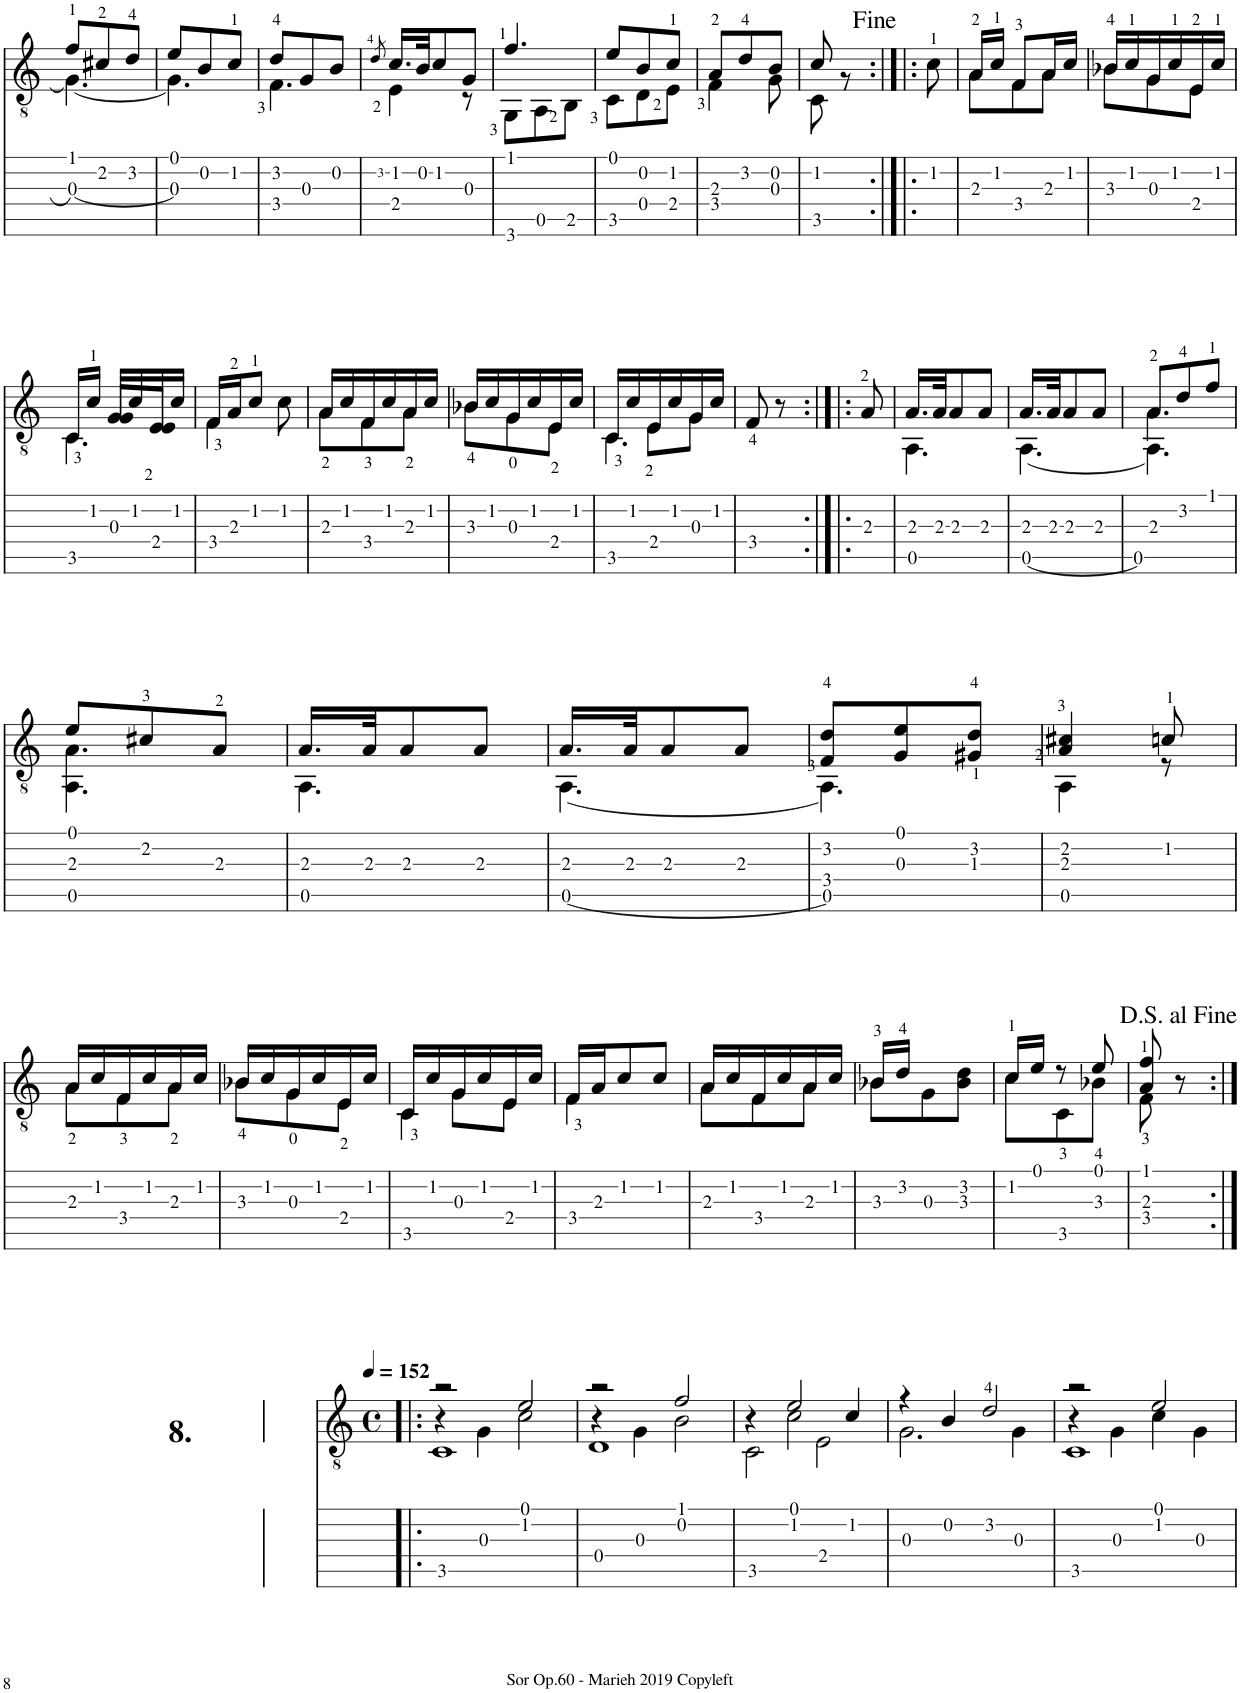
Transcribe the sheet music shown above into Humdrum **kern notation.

**kern	**kern
*part2	*part1
*staff2	*staff1
*I"Guitare classique (Tablature)	*I"Classical Guitar
!!LO:PB:g=z
*	*clefGv2
*k[]	*k[]
*M3/8	*M3/8
=10	=10
*^	*^
8fL	4.G_	8f/L	4.G\_
8c#X	.	8c#X/	.
8dJ	.	8d/J	.
=11	=11	=11	=11
8eL	4.G]	8e/L	4.G\]
8B	.	8B/	.
8cJ	.	8c/J	.
=12	=12	=12	=12
8dL	4.F	8d/L	4.F\
8G	.	8G/	.
8BJ	.	8B/J	.
=13	=13	=13	=13
qd	.	8qd/	.
16.cLL	4E	16.c/LL	4E\
32BJk	.	32B/JK	.
8c	.	8c/	.
8GJ	8r	8G/J	8r
=14	=14	=14	=14
4.f	8GGL	4.f/	8GG\L
.	8AA	.	8AA\
.	8BBJ	.	8BB\J
=15	=15	=15	=15
8eL	8CL	8e/L	8C\L
8B	8D	8B/	8D\
8cJ	8EJ	8c/J	8E\J
=16	=16	=16	=16
8AL	4F	8A/L	4F\
8d	.	8d/	.
8BJ	8G	8B/J	8G\
=17	=17	=17	=17
8c	8C	8c/	8C\
8ryy	8r	8ryy	8r
*v	*v	*	*
*	*v	*v
=17X4:|!|:	=17X4:|!|:
8c	8c\
=18	=18
*^	*^
16ALL	8r	16A/LL	8A\L
16cJ	.	16c/JJ	.
8F	8r	8F/L	8F\
16AL	8r	16A/L	8A\J
16cJJ	.	16c/JJ	.
=19	=19	=19	=19
16B-XLL	8r	16B-X/LL	8B-\L
16c	.	16c/	.
16G	8r	16G/	8G\
16c	.	16c/	.
16E	8r	16E/	8E\J
16cJJ	.	16c/JJ	.
!!LO:LB:g=z
=20	=20	=20	=20
*	*^	*	*^
16CLL	8ryy	4.C	16C/LL	8ryy	4.C\
16c	.	.	16c/JJ	.	.
16G	8r	.	16G/LL	8G/L	.
16c	.	.	16c/	.	.
16E<	8r	.	16E</	8E/J	.
16cJJ	.	.	16c/JJ	.	.
*	*v	*v	*	*	*
*	*	*	*v	*v
=21	=21	=21	=21
16FLL	4r	16F/LL	4F\
16AJ	.	16A/J	.
8c	.	8c/J	.
8cJ	8ryy	8c\	8ryy
=22	=22	=22	=22
16ALL	8r	16A/LL	8A\L
16c	.	16c/	.
16F	8r	16F/	8F\
16c	.	16c/	.
16A	8r	16A/	8A\J
16cJJ	.	16c/JJ	.
=23	=23	=23	=23
16B-XLL	8r	16B-X/LL	8B-\L
16c	.	16c/	.
16G	8r	16G/	8G\
16c	.	16c/	.
16E	8r	16E/	8E\J
16cJJ	.	16c/JJ	.
=24	=24	=24	=24
*	*^	*	*^
16CLL	8ryy	4.C	16C/LL	8ryy	4.C\
16c	.	.	16c/	.	.
16E	8r	.	16E/	8E\L	.
16c	.	.	16c/	.	.
16G	8r	.	16G/	8G\J	.
16cJJ	.	.	16c/JJ	.	.
*v	*v	*v	*	*	*
*	*v	*v	*v
=25	=25
8F<	8F</
8r	8r
=25X5:|!|:	=25X5:|!|:
8A	8A/
=26	=26
*^	*^
16.ALL	4.AA	16.A/LL	4.AA\
32AJk	.	32A/JK	.
8A	.	8A/	.
8AJ	.	8A/J	.
=27	=27	=27	=27
16.ALL	[4.AA	16.A/LL	[4.AA\
32AJk	.	32A/JK	.
8A	.	8A/	.
8AJ	.	8A/J	.
=28	=28	=28	=28
*	*^	*	*^
8AL	4.r	4.AA]	8A/L	4.A\	4.AA\]
8d	.	.	8d/	.	.
8fJ	.	.	8f/J	.	.
*	*v	*v	*	*	*
*	*	*	*v	*v
!!LO:LB:g=z
=29	=29	=29	=29
8eL	4.AA 4.A	8e/L	4.AA\ 4.A\
8c#X	.	8c#X/	.
8AJ	.	8A/J	.
=30	=30	=30	=30
16.ALL	4.AA	16.A/LL	4.AA\
32AJk	.	32A/JK	.
8A	.	8A/	.
8AJ	.	8A/J	.
=31	=31	=31	=31
16.ALL	[4.AA	16.A/LL	[4.AA\
32AJk	.	32A/JK	.
8A	.	8A/	.
8AJ	.	8A/J	.
=32	=32	=32	=32
8F\ 8d\L	4.AA]	8F/ 8d/L	4.AA\]
8G\ 8e\	.	8G/ 8e/	.
8G#X\ 8d\J	.	8G#X/ 8d/J	.
=33	=33	=33	=33
4A 4c#X	4AA	4A/ 4c#X/	4AA\
8cn	8r	8cn/	8r
!!LO:LB:g=z	!!
=34	=34	=34	=34
16ALL	8r	16A/LL	8A\L
16c	.	16c/	.
16F	8r	16F/	8F\
16c	.	16c/	.
16A	8r	16A/	8A\J
16cJJ	.	16c/JJ	.
=35	=35	=35	=35
16B-XLL	8r	16B-X/LL	8B-\L
16c	.	16c/	.
16G	8r	16G/	8G\
16c	.	16c/	.
16E	8r	16E/	8E\J
16cJJ	.	16c/JJ	.
=36	=36	=36	=36
*	*^	*	*^
16CLL	8ryy	4r	16C/LL	8ryy	4C\
16c	.	.	16c/	.	.
16G	8r	.	16G/	8G\L	.
16c	.	.	16c/	.	.
16E	8r	8ryy	16E/	8E\J	8ryy
16cJJ	.	.	16c/JJ	.	.
*	*v	*v	*	*	*
*	*	*	*v	*v
=37	=37	=37	=37
16FLL	4r	16F/LL	4F\
16AJ	.	16A/J	.
8c	.	8c/	.
8cJ	8ryy	8c/J	8ryy
=38	=38	=38	=38
16ALL	8r	16A/LL	8A\L
16c	.	16c/	.
16F	8r	16F/	8F\
16c	.	16c/	.
16A	8r	16A/	8A\J
16cJJ	.	16c/JJ	.
=39	=39	=39	=39
16B-XLL	8r	16B-X/LL	8B-\L
16dJJ	.	16d/JJ	.
4ryy	8GL	4ryy	8G\
.	8B-\ 8d\J	.	8B-\ 8d\J
=40	=40	=40	=40
16cLL	8r	16c/LL	8c\L
16eJJ	.	16e/JJ	.
8r	8CL	8r	8C\
8e	8B-XJ	8e/	8B-X\J
=41	=41	=41	=41
8A 8f	8F	8A/ 8f/	8F\
8r	8ryy	8r	8ryy
*v	*v	*	*
*	*v	*v
!!LO:LB:g=z
=1:|!	=1:|!
*stria6	*
*M4/4	*M4/4
*met(c)	*met(c)
1r	1r
=2	=2
1r	1r
=3!|:	=3!|:
*M4/4	*M4/4
*met(c)	*met(c)
*	*MM152
*^	*^
*	*^	*	*^
!	!	!	!LO:TX:a:B:t=8.	!	!
2r	4r	1C	2r	4r	1C
.	4G	.	.	4G\	.
2e	2c	.	2e/	2c\	.
=4	=4	=4	=4	=4	=4
2r	4r	1D	2r	4r	1D
.	4G	.	.	4G\	.
2f	2B	.	2f/	2B\	.
=5	=5	=5	=5	=5	=5
4ryy	4r	2C	4ryy	4r	2C\
2e	2c	.	2e/	2c\	.
.	.	2E	.	.	2E\
4c	4ryy	.	4c/	4ryy	.
*	*v	*v	*	*	*
*	*	*	*v	*v
=6	=6	=6	=6
4r	2.G	4r	2.G\
4B	.	4B/	.
2d	.	2d/	.
.	4G	.	4G\
=7	=7	=7	=7
*	*^	*	*^
2r	4r	1C	2r	4r	1C
.	4G	.	.	4G\	.
2e	4c	.	2e/	4c\	.
.	4G	.	.	4G\	.
*v	*v	*v	*	*	*
*	*v	*v	*v
=	=
*-	*-
